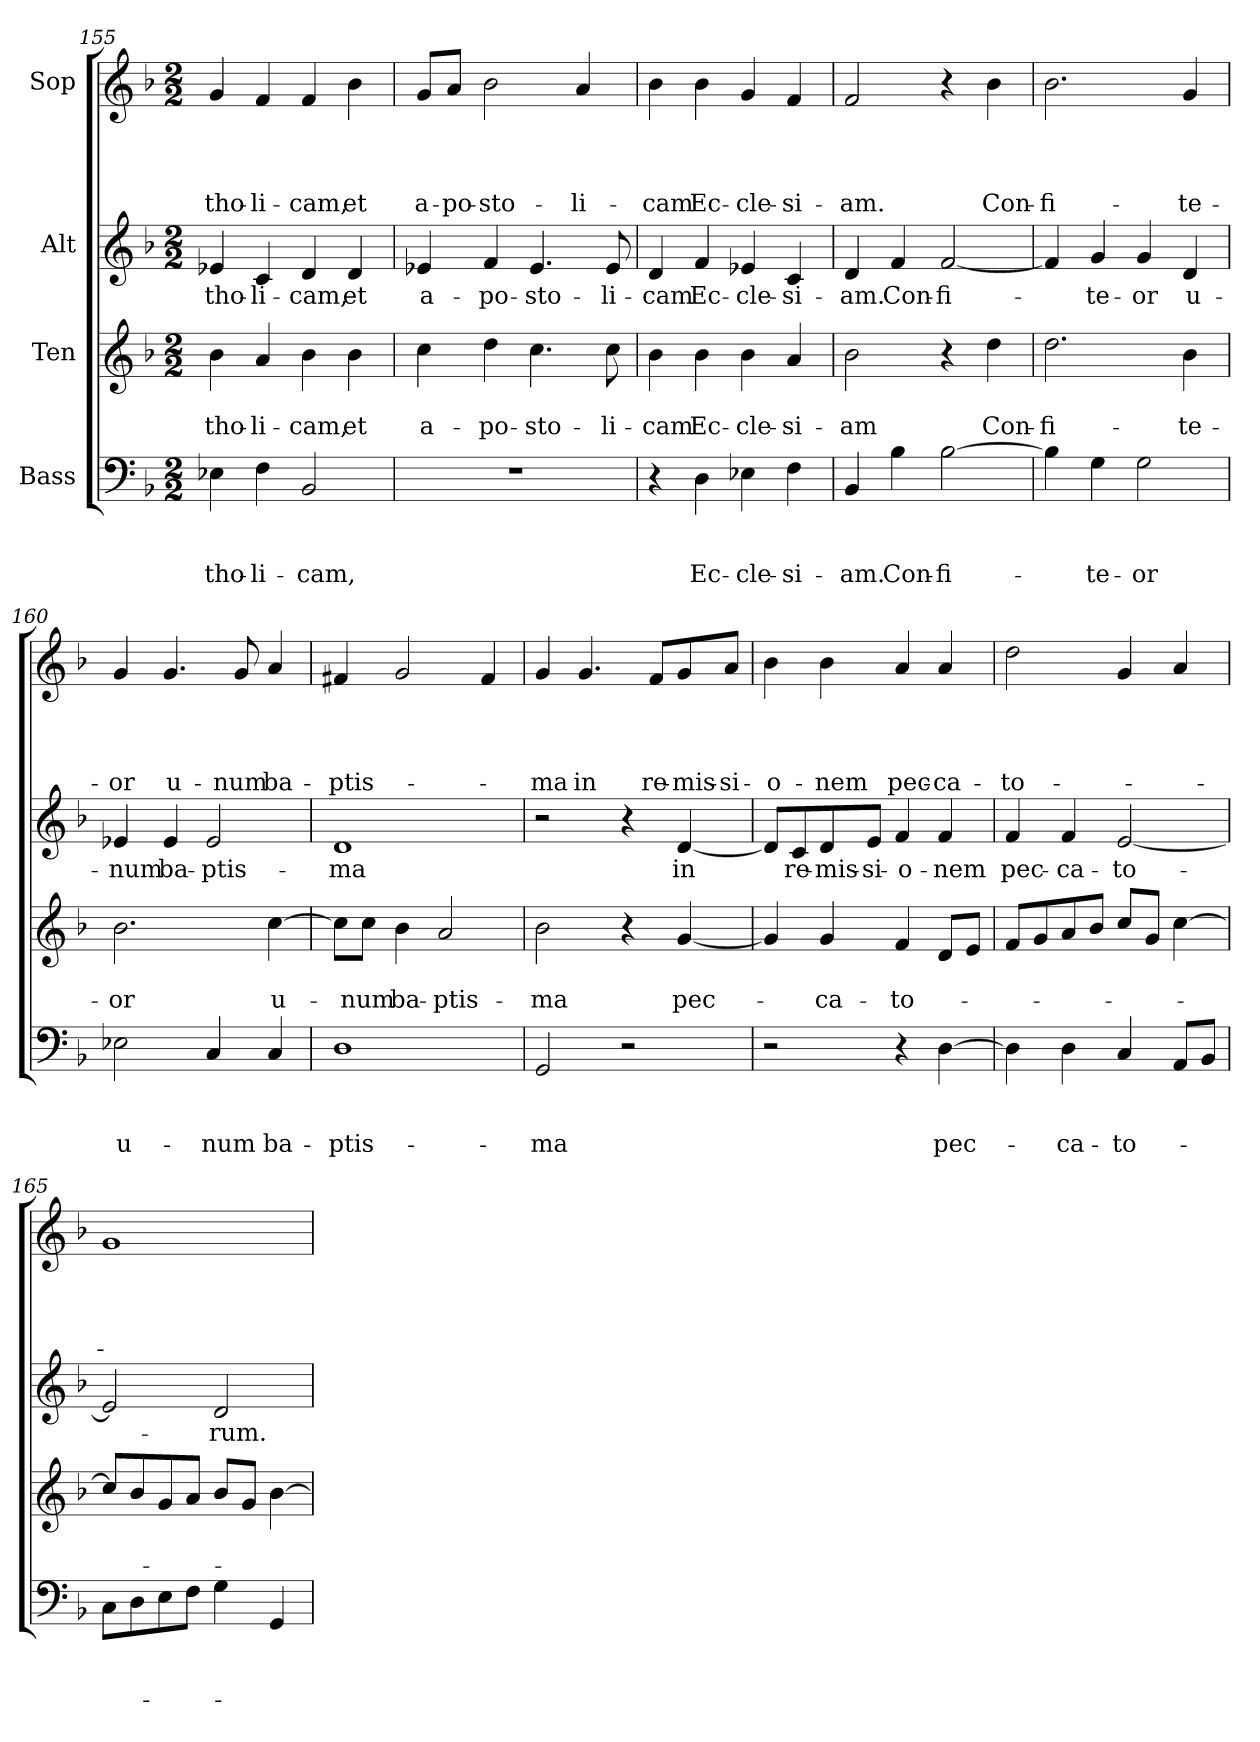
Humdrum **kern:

**kern	**text	**text	**text	**kern	**text	**text	**kern	**text	**kern	**text	**text	**text	**text
*part4	*part4	*part4	*part4	*part3	*part3	*part3	*part2	*part2	*part1	*part1	*part1	*part1	*part1
*staff4	*staff4	*staff4	*staff4	*staff3	*staff3	*staff3	*staff2	*staff2	*staff1	*staff1	*staff1	*staff1	*staff1
*I"Bass	*	*	*	*I"Ten	*	*	*I"Alt	*	*I"Sop	*	*	*	*
*clefF4	*	*	*	*clefG2	*	*	*clefG2	*	*clefG2	*	*	*	*
*k[b-]	*	*	*	*k[b-]	*	*	*k[b-]	*	*k[b-]	*	*	*	*
*F:	*	*	*	*F:	*	*	*F:	*	*F:	*	*	*	*
*M2/2	*	*	*	*M2/2	*	*	*M2/2	*	*M2/2	*	*	*	*
=155	=155	=155	=155	=155	=155	=155	=155	=155	=155	=155	=155	=155	=155
!	!	!	!LO:LY:b	!	!	!LO:LY:b	!	!LO:LY:b	!	!	!	!	!LO:LY:b
4E-X\	.	.	-tho-	4b-\	.	-tho-	4e-X/	-tho-	4g/	.	.	.	-tho-
!	!	!	!LO:LY:b	!	!	!LO:LY:b	!	!LO:LY:b	!	!	!	!	!LO:LY:b
4F\	.	.	-li-	4a/	.	-li-	4c/	-li-	4f/	.	.	.	-li-
!	!	!	!LO:LY:b	!	!	!LO:LY:b	!	!LO:LY:b	!	!	!	!	!LO:LY:b
2BB-/	.	.	-cam,	4b-\	.	-cam,	4d/	-cam,	4f/	.	.	.	-cam,
!	!	!	!	!	!	!LO:LY:b	!	!LO:LY:b	!	!	!	!	!LO:LY:b
.	.	.	.	4b-\	.	et	4d/	et	4b-\	.	.	.	et
=156	=156	=156	=156	=156	=156	=156	=156	=156	=156	=156	=156	=156	=156
!	!	!	!	!	!	!LO:LY:b	!	!LO:LY:b	!	!	!	!	!LO:LY:b
1r	.	.	.	4cc\	.	a-	4e-X/	a-	8g/L	.	.	.	a-
!	!	!	!	!	!	!	!	!	!	!	!	!	!LO:LY:b
.	.	.	.	.	.	.	.	.	8a/J	.	.	.	-po-
!	!	!	!	!	!	!LO:LY:b	!	!LO:LY:b	!	!	!	!	!LO:LY:b
.	.	.	.	4dd\	.	-po-	4f/	-po-	2b-\	.	.	.	-sto-
!	!	!	!	!	!	!LO:LY:b	!	!LO:LY:b	!	!	!	!	!
.	.	.	.	4.cc\	.	-sto-	4.e-/	-sto-	.	.	.	.	.
!	!	!	!	!	!	!	!	!	!	!	!	!	!LO:LY:b
.	.	.	.	.	.	.	.	.	4a/	.	.	.	-li-
!	!	!	!	!	!	!LO:LY:b	!	!LO:LY:b	!	!	!	!	!
.	.	.	.	8cc\	.	-li-	8e-/	-li-	.	.	.	.	.
=157	=157	=157	=157	=157	=157	=157	=157	=157	=157	=157	=157	=157	=157
!	!	!	!	!	!	!LO:LY:b	!	!LO:LY:b	!	!	!	!	!LO:LY:b
4r	.	.	.	4b-\	.	-cam	4d/	-cam	4b-\	.	.	.	-cam
!	!	!	!LO:LY:b	!	!	!LO:LY:b	!	!LO:LY:b	!	!	!	!	!LO:LY:b
4D\	.	.	Ec-	4b-\	.	Ec-	4f/	Ec-	4b-\	.	.	.	Ec-
!	!	!	!LO:LY:b	!	!	!LO:LY:b	!	!LO:LY:b	!	!	!	!	!LO:LY:b
4E-X\	.	.	-cle-	4b-\	.	-cle-	4e-X/	-cle-	4g/	.	.	.	-cle-
!	!	!	!LO:LY:b	!	!	!LO:LY:b	!	!LO:LY:b	!	!	!	!	!LO:LY:b
4F\	.	.	-si-	4a/	.	-si-	4c/	-si-	4f/	.	.	.	-si-
=158	=158	=158	=158	=158	=158	=158	=158	=158	=158	=158	=158	=158	=158
!	!	!	!LO:LY:b	!	!	!LO:LY:b	!	!LO:LY:b	!	!	!	!	!LO:LY:b
4BB-/	.	.	-am.	2b-\	.	-am	4d/	-am.	2f/	.	.	.	-am.
!	!	!	!LO:LY:b	!	!	!	!	!LO:LY:b	!	!	!	!	!
4B-\	.	.	Con-	.	.	.	4f/	Con-	.	.	.	.	.
!	!	!	!LO:LY:b	!	!	!	!	!LO:LY:b	!	!	!	!	!
[>2B-\	.	.	-fi-	4r	.	.	[<2f/	-fi-	4r	.	.	.	.
!	!	!	!	!	!	!LO:LY:b	!	!	!	!	!	!	!LO:LY:b
.	.	.	.	4dd\	.	Con-	.	.	4b-\	.	.	.	Con-
!!LO:LB:g=z
=159	=159	=159	=159	=159	=159	=159	=159	=159	=159	=159	=159	=159	=159
!	!	!	!	!	!	!LO:LY:b	!	!	!	!	!	!	!LO:LY:b
4B-\]	.	.	.	2.dd\	.	-fi-	4f/]	.	2.b-\	.	.	.	-fi-
!	!	!	!LO:LY:b	!	!	!	!	!LO:LY:b	!	!	!	!	!
4G\	.	.	-te-	.	.	.	4g/	-te-	.	.	.	.	.
!	!	!	!LO:LY:b	!	!	!	!	!LO:LY:b	!	!	!	!	!
2G\	.	.	-or	.	.	.	4g/	-or	.	.	.	.	.
!	!	!	!	!	!	!LO:LY:b	!	!LO:LY:b	!	!	!	!	!LO:LY:b
.	.	.	.	4b-\	.	-te-	4d/	u-	4g/	.	.	.	-te-
=160	=160	=160	=160	=160	=160	=160	=160	=160	=160	=160	=160	=160	=160
!	!	!	!LO:LY:b	!	!	!LO:LY:b	!	!LO:LY:b	!	!	!	!	!LO:LY:b
2E-X\	.	.	u-	2.b-\	.	-or	4e-X/	-num	4g/	.	.	.	-or
!	!	!	!	!	!	!	!	!LO:LY:b	!	!	!	!	!LO:LY:b
.	.	.	.	.	.	.	4e-/	ba-	4.g/	.	.	.	u-
!	!	!	!LO:LY:b	!	!	!	!	!LO:LY:b	!	!	!	!	!
4C/	.	.	-num	.	.	.	2e-/	-ptis-	.	.	.	.	.
!	!	!	!	!	!	!	!	!	!	!	!	!	!LO:LY:b
.	.	.	.	.	.	.	.	.	8g/	.	.	.	-num
!	!	!	!LO:LY:b	!	!	!LO:LY:b	!	!	!	!	!	!	!LO:LY:b
4C/	.	.	ba-	[>4cc\	.	u-	.	.	4a/	.	.	.	ba-
=161	=161	=161	=161	=161	=161	=161	=161	=161	=161	=161	=161	=161	=161
!	!	!	!LO:LY:b	!	!	!	!	!LO:LY:b	!	!	!	!	!LO:LY:b
1D	.	.	-ptis-	8cc\L]	.	.	1d	-ma	4f#X/	.	.	.	-ptis-
!	!	!	!	!	!	!LO:LY:b	!	!	!	!	!	!	!
.	.	.	.	8cc\J	.	-num	.	.	.	.	.	.	.
!	!	!	!	!	!	!LO:LY:b	!	!	!	!	!	!	!
.	.	.	.	4b-\	.	ba-	.	.	2g/	.	.	.	.
!	!	!	!	!	!	!LO:LY:b	!	!	!	!	!	!	!
.	.	.	.	2a/	.	-ptis-	.	.	.	.	.	.	.
.	.	.	.	.	.	.	.	.	4f#/	.	.	.	.
=162	=162	=162	=162	=162	=162	=162	=162	=162	=162	=162	=162	=162	=162
!	!	!	!LO:LY:b	!	!	!LO:LY:b	!	!	!	!	!	!	!LO:LY:b
2GG/	.	.	-ma	2b-\	.	-ma	2r	.	4g/	.	.	.	-ma
!	!	!	!	!	!	!	!	!	!	!	!	!	!LO:LY:b
.	.	.	.	.	.	.	.	.	4.g/	.	.	.	in
2r	.	.	.	4r	.	.	4r	.	.	.	.	.	.
!	!	!	!	!	!	!	!	!	!	!	!	!	!LO:LY:b
.	.	.	.	.	.	.	.	.	8f/L	.	.	.	re-
!	!	!	!	!	!	!LO:LY:b	!	!LO:LY:b	!	!	!	!	!LO:LY:b
.	.	.	.	[<4g/	.	pec-	[<4d/	in	8g/	.	.	.	-mis-
!	!	!	!	!	!	!	!	!	!	!	!	!	!LO:LY:b
.	.	.	.	.	.	.	.	.	8a/J	.	.	.	-si-
=163	=163	=163	=163	=163	=163	=163	=163	=163	=163	=163	=163	=163	=163
!	!	!	!	!	!	!	!	!	!	!	!	!	!LO:LY:b
2r	.	.	.	4g/]	.	.	8d/L]	.	4b-\	.	.	.	-o-
!	!	!	!	!	!	!	!	!LO:LY:b	!	!	!	!	!
.	.	.	.	.	.	.	8c/	re-	.	.	.	.	.
!	!	!	!	!	!	!LO:LY:b	!	!LO:LY:b	!	!	!	!	!LO:LY:b
.	.	.	.	4g/	.	-ca-	8d/	-mis-	4b-\	.	.	.	-nem
!	!	!	!	!	!	!	!	!LO:LY:b	!	!	!	!	!
.	.	.	.	.	.	.	8e/J	-si-	.	.	.	.	.
!	!	!	!	!	!	!LO:LY:b	!	!LO:LY:b	!	!	!	!	!LO:LY:b
4r	.	.	.	4f/	.	-to-	4f/	-o-	4a/	.	.	.	pec-
!	!	!	!LO:LY:b	!	!	!	!	!LO:LY:b	!	!	!	!	!LO:LY:b
[>4D\	.	.	pec-	8d/L	.	.	4f/	-nem	4a/	.	.	.	-ca-
.	.	.	.	8e/J	.	.	.	.	.	.	.	.	.
=164	=164	=164	=164	=164	=164	=164	=164	=164	=164	=164	=164	=164	=164
!	!	!	!	!	!	!	!	!LO:LY:b	!	!	!	!	!LO:LY:b
4D\]	.	.	.	8f/L	.	.	4f/	pec-	2dd\	.	.	.	-to-
.	.	.	.	8g/	.	.	.	.	.	.	.	.	.
!	!	!	!LO:LY:b	!	!	!	!	!LO:LY:b	!	!	!	!	!
4D\	.	.	-ca-	8a/	.	.	4f/	-ca-	.	.	.	.	.
.	.	.	.	8b-/J	.	.	.	.	.	.	.	.	.
!	!	!	!LO:LY:b	!	!	!	!	!LO:LY:b	!	!	!	!	!
4C/	.	.	-to-	8cc/L	.	.	[<2e/	-to-	4g/	.	.	.	.
.	.	.	.	8g/J	.	.	.	.	.	.	.	.	.
8AA/L	.	.	.	[>4cc\	.	.	.	.	4a/	.	.	.	.
8BB-/J	.	.	.	.	.	.	.	.	.	.	.	.	.
!!LO:LB:g=z
=165	=165	=165	=165	=165	=165	=165	=165	=165	=165	=165	=165	=165	=165
8C\L	.	.	.	8cc/L]	.	.	2e/]	.	1g	.	.	.	.
8D\	.	.	.	8b-/	.	.	.	.	.	.	.	.	.
8E\	.	.	.	8g/	.	.	.	.	.	.	.	.	.
8F\J	.	.	.	8a/J	.	.	.	.	.	.	.	.	.
!	!	!	!	!	!	!	!	!LO:LY:b	!	!	!	!	!
4G\	.	.	.	8b-/L	.	.	2d/	-rum.	.	.	.	.	.
.	.	.	.	8g/J	.	.	.	.	.	.	.	.	.
4GG/	.	.	.	[>4b-\	.	.	.	.	.	.	.	.	.
=	=	=	=	=	=	=	=	=	=	=	=	=	=
*-	*-	*-	*-	*-	*-	*-	*-	*-	*-	*-	*-	*-	*-
